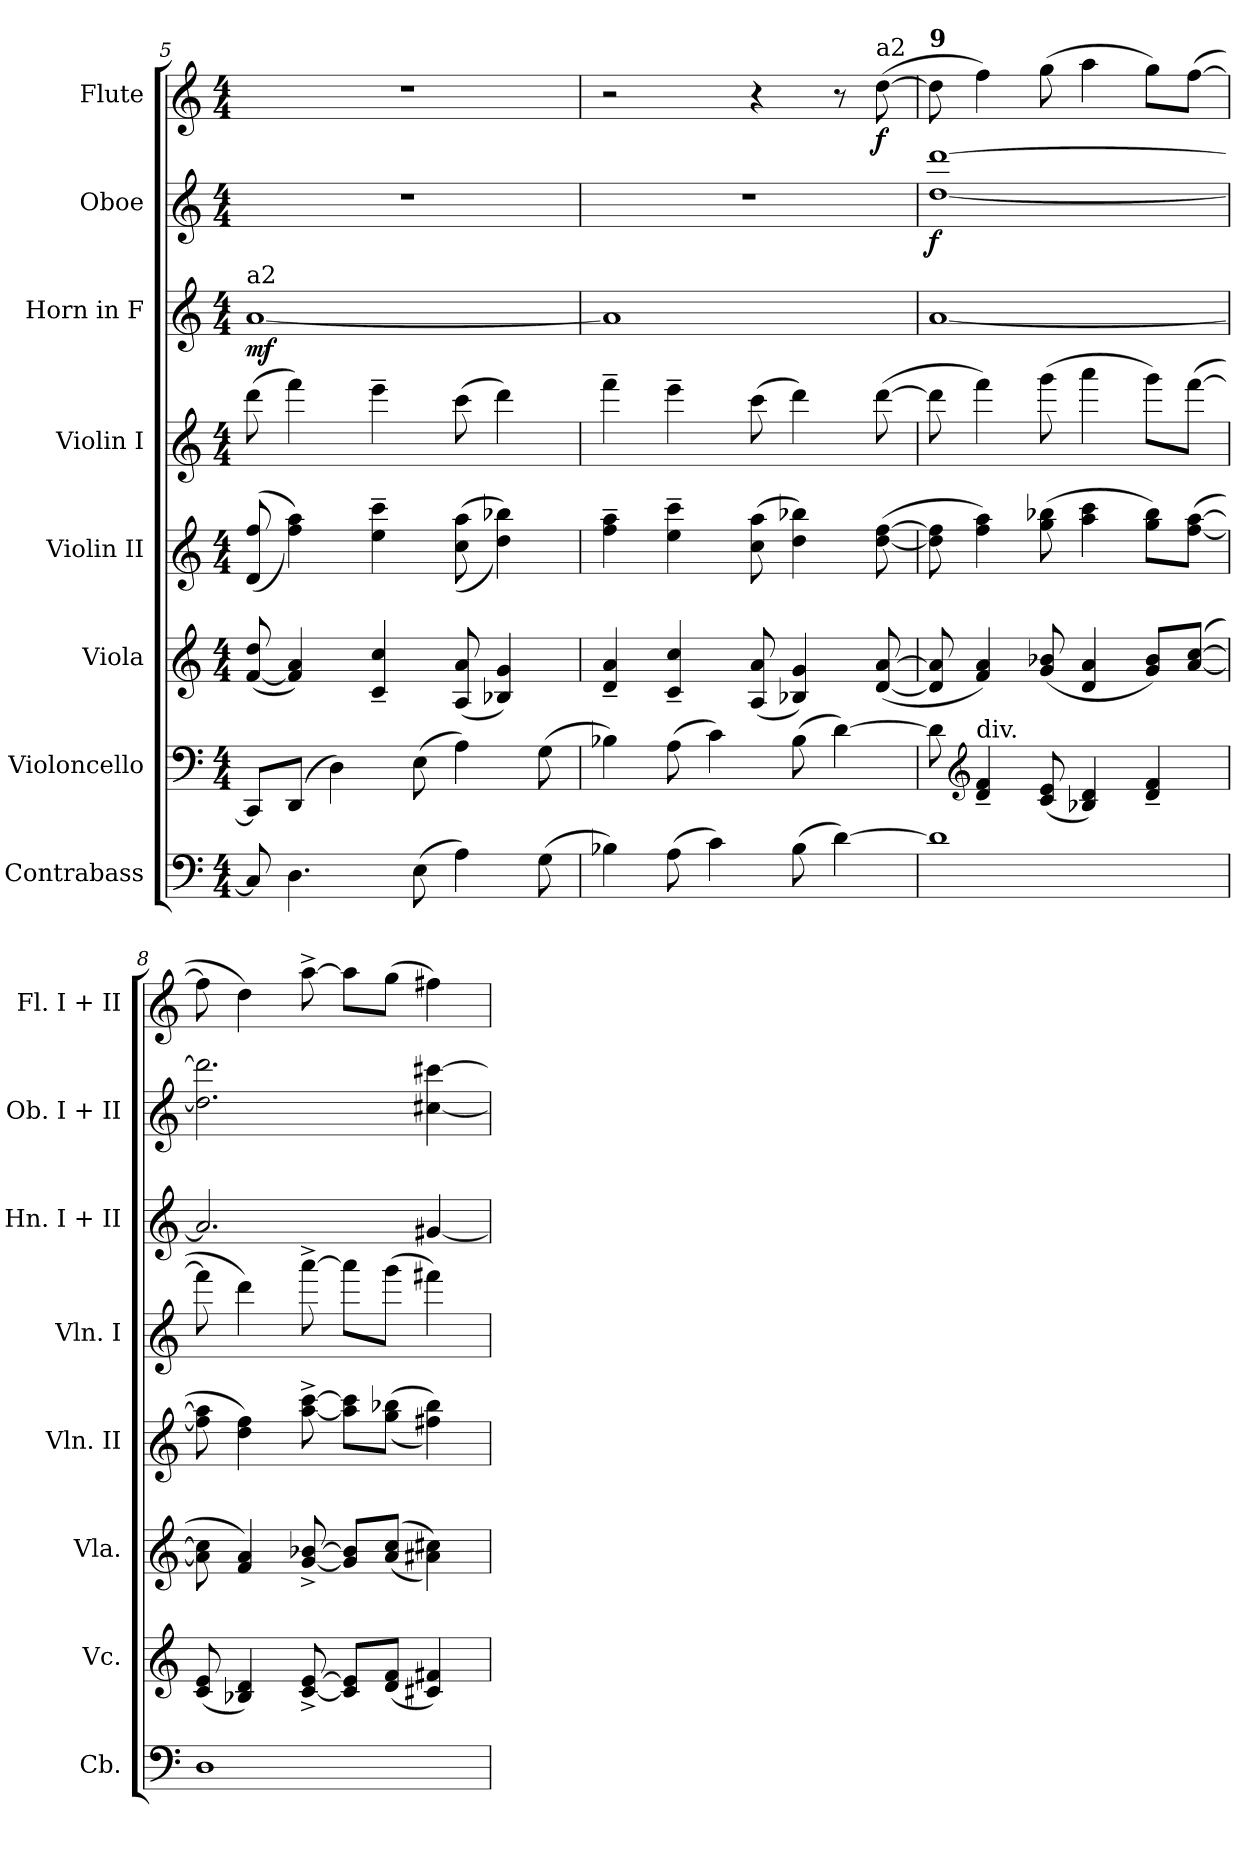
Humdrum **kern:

**kern	**kern	**kern	**kern	**kern	**kern	**dynam	**kern	**dynam	**kern	**dynam
*part8	*part7	*part6	*part5	*part4	*part3	*part3	*part2	*part2	*part1	*part1
*staff8	*staff7	*staff6	*staff5	*staff4	*staff3	*staff3	*staff2	*staff2	*staff1	*staff1
*I"Contrabass	*I"Violoncello	*I"Viola	*I"Violin II	*I"Violin I	*I"Horn in F	*	*I"Oboe	*	*I"Flute	*
*I'Cb.	*I'Vc.	*I'Vla.	*I'Vln. II	*I'Vln. I	*I'Hn. I + II	*	*I'Ob. I + II	*	*I'Fl. I + II	*
*clefF4	*clefF4	*clefG2	*clefG2	*clefG2	*clefG2	*	*clefG2	*	*clefG2	*
*	*	*	*	*	*ITrd4c7	*	*	*	*	*
*k[]	*k[]	*k[]	*k[]	*k[]	*k[b-]	*	*k[]	*	*k[]	*
*C:	*C:	*C:	*C:	*C:	*F:	*	*C:	*	*C:	*
*M4/4	*M4/4	*M4/4	*M4/4	*M4/4	*M4/4	*	*M4/4	*	*M4/4	*
=5	=5	=5	=5	=5	=5	=5	=5	=5	=5	=5
!	!	!	!	!	!LO:TX:a:t=a2	!	!	!	!	!
8C]	8CCL]	([8f 8dd	(<(>8d 8ff	(8ddd	[1d	mf	1r	.	1r	.
4.D	(8DDJ	4f] 4a)	4ff 4aa))	4fff)	.	.	.	.	.	.
.	4D)	.	.	.	.	.	.	.	.	.
.	.	4c~ 4cc~	4ee~ 4ccc~	4eee~	.	.	.	.	.	.
(8E	(8E	.	.	.	.	.	.	.	.	.
4A)	4A)	(8A 8a	(<(>8cc 8aa	(8ccc	.	.	.	.	.	.
.	.	4B-X 4g)	4dd 4bb-X))	4ddd)	.	.	.	.	.	.
(8G	(8G	.	.	.	.	.	.	.	.	.
=6	=6	=6	=6	=6	=6	=6	=6	=6	=6	=6
4B-X)	4B-X)	4d~ 4a~	4ff~ 4aa~	4fff~	1d]	.	1r	.	2r	.
(8A	(8A	4c~ 4cc~	4ee~ 4ccc~	4eee~	.	.	.	.	.	.
4c)	4c)	.	.	.	.	.	.	.	.	.
.	.	(8A 8a	(8cc 8aa	(8ccc	.	.	.	.	4r	.
(8B-	(8B-	4B-X 4g)	4dd 4bb-X)	4ddd)	.	.	.	.	.	.
[4d)	[4d)	.	.	.	.	.	.	.	8r	.
!	!	!	!	!	!	!	!	!	!LO:TX:a:t=a2	!
.	.	([8d [8a	([8dd [8ff	([8ddd	.	.	.	.	([8dd	f
=7	=7	=7	=7	=7	=7	=7	=7	=7	=7	=7
!	!	!	!	!	!	!	!	!	!LO:TX:a:B:t=9	!
1d]	8d]	8d] 8a]	8dd] 8ff]	8ddd]	[1d	.	[1dd [1ddd	f	8dd]	.
*	*clefG2	*	*	*	*	*	*	*	*	*
!	!LO:TX:a:t=div.	!	!	!	!	!	!	!	!	!
.	4d~ 4f~	4f 4a)	4ff 4aa)	4fff)	.	.	.	.	4ff)	.
.	(8c 8e	(8g 8b-X	(8gg 8bb-X	(8ggg	.	.	.	.	(8gg	.
.	4B-X 4d)	4d 4a	4aa 4ccc	4aaa	.	.	.	.	4aa	.
.	4d~ 4f~	8g 8b-L)	8gg 8bb-L)	8gggL)	.	.	.	.	8ggL)	.
.	.	([8a [8ccJ	([8ff [8aaJ	([8fffJ	.	.	.	.	([8ffJ	.
=8	=8	=8	=8	=8	=8	=8	=8	=8	=8	=8
1D	(8c 8e	8a] 8cc]	8ff] 8aa]	8fff]	2.d]	.	2.dd] 2.ddd]	.	8ff]	.
.	4B-X 4d)	4f 4a)	4dd 4ff)	4ddd)	.	.	.	.	4dd)	.
.	[8c^ [8e^	[8g^ [8b-X^	[8aa^ [8ccc^	[8aaa^	.	.	.	.	[8aa^	.
.	8c] 8e]L	8g] 8b-]L	8aa] 8ccc]L	8aaaL]	.	.	.	.	8aaL]	.
.	(8d 8fJ	(<(>8a 8ccJ	(<(>8gg 8bb-XJ	(8gggJ	.	.	.	.	(8ggJ	.
.	4c#X 4f#X)	4a#X 4cc#X))	4ff#X 4bb-))	4fff#X)	[4c#X	.	[4cc#X [4ccc#X	.	4ff#X)	.
=	=	=	=	=	=	=	=	=	=	=
*-	*-	*-	*-	*-	*-	*-	*-	*-	*-	*-
